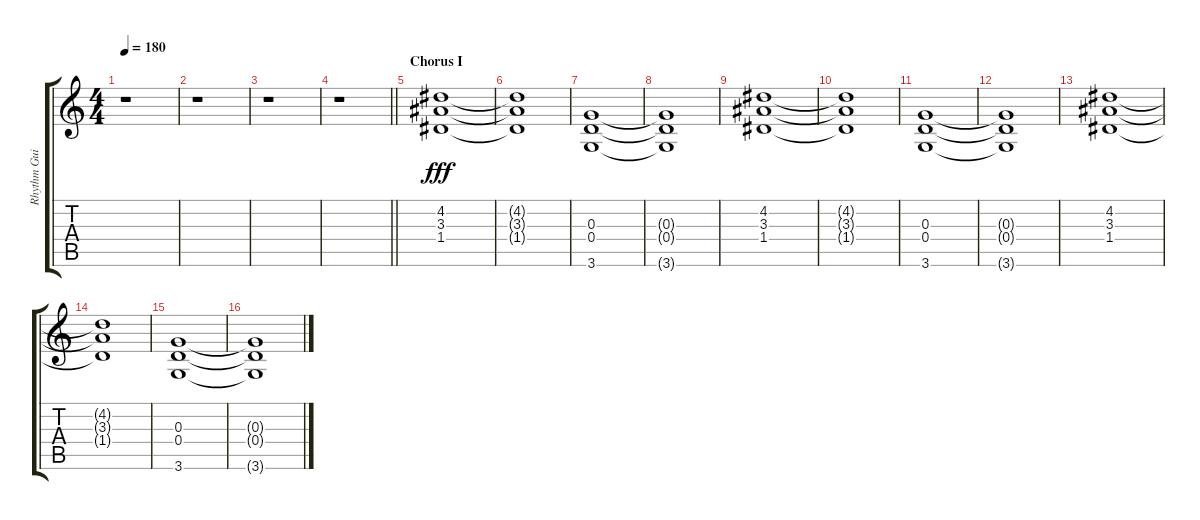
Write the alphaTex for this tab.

\track ("Rhythm Guitar" "Rhythm Gui") {instrument overdrivenguitar}
\staff {score tabs}
\tuning (E4 B3 G3 D3 A2 E2) {hide}
\ts (4 4)
\tempo 180
\clef g2
\ks c
r.1{dy fff} |
r.1 |
r.1 |
\barLineRight lightlight
r.1 |
\section ("" "Chorus I")
(4.2 3.3 1.4).1 |
(4.2{t} 3.3{t} 1.4{t}).1 |
(0.3 0.4 3.6).1 |
(0.3{t} 0.4{t} 3.6{t}).1 |
(4.2 3.3 1.4).1 |
(4.2{t} 3.3{t} 1.4{t}).1 |
(0.3 0.4 3.6).1 |
(0.3{t} 0.4{t} 3.6{t}).1 |
(4.2 3.3 1.4).1 |
(4.2{t} 3.3{t} 1.4{t}).1 |
(0.3 0.4 3.6).1 |
(0.3{t} 0.4{t} 3.6{t}).1
